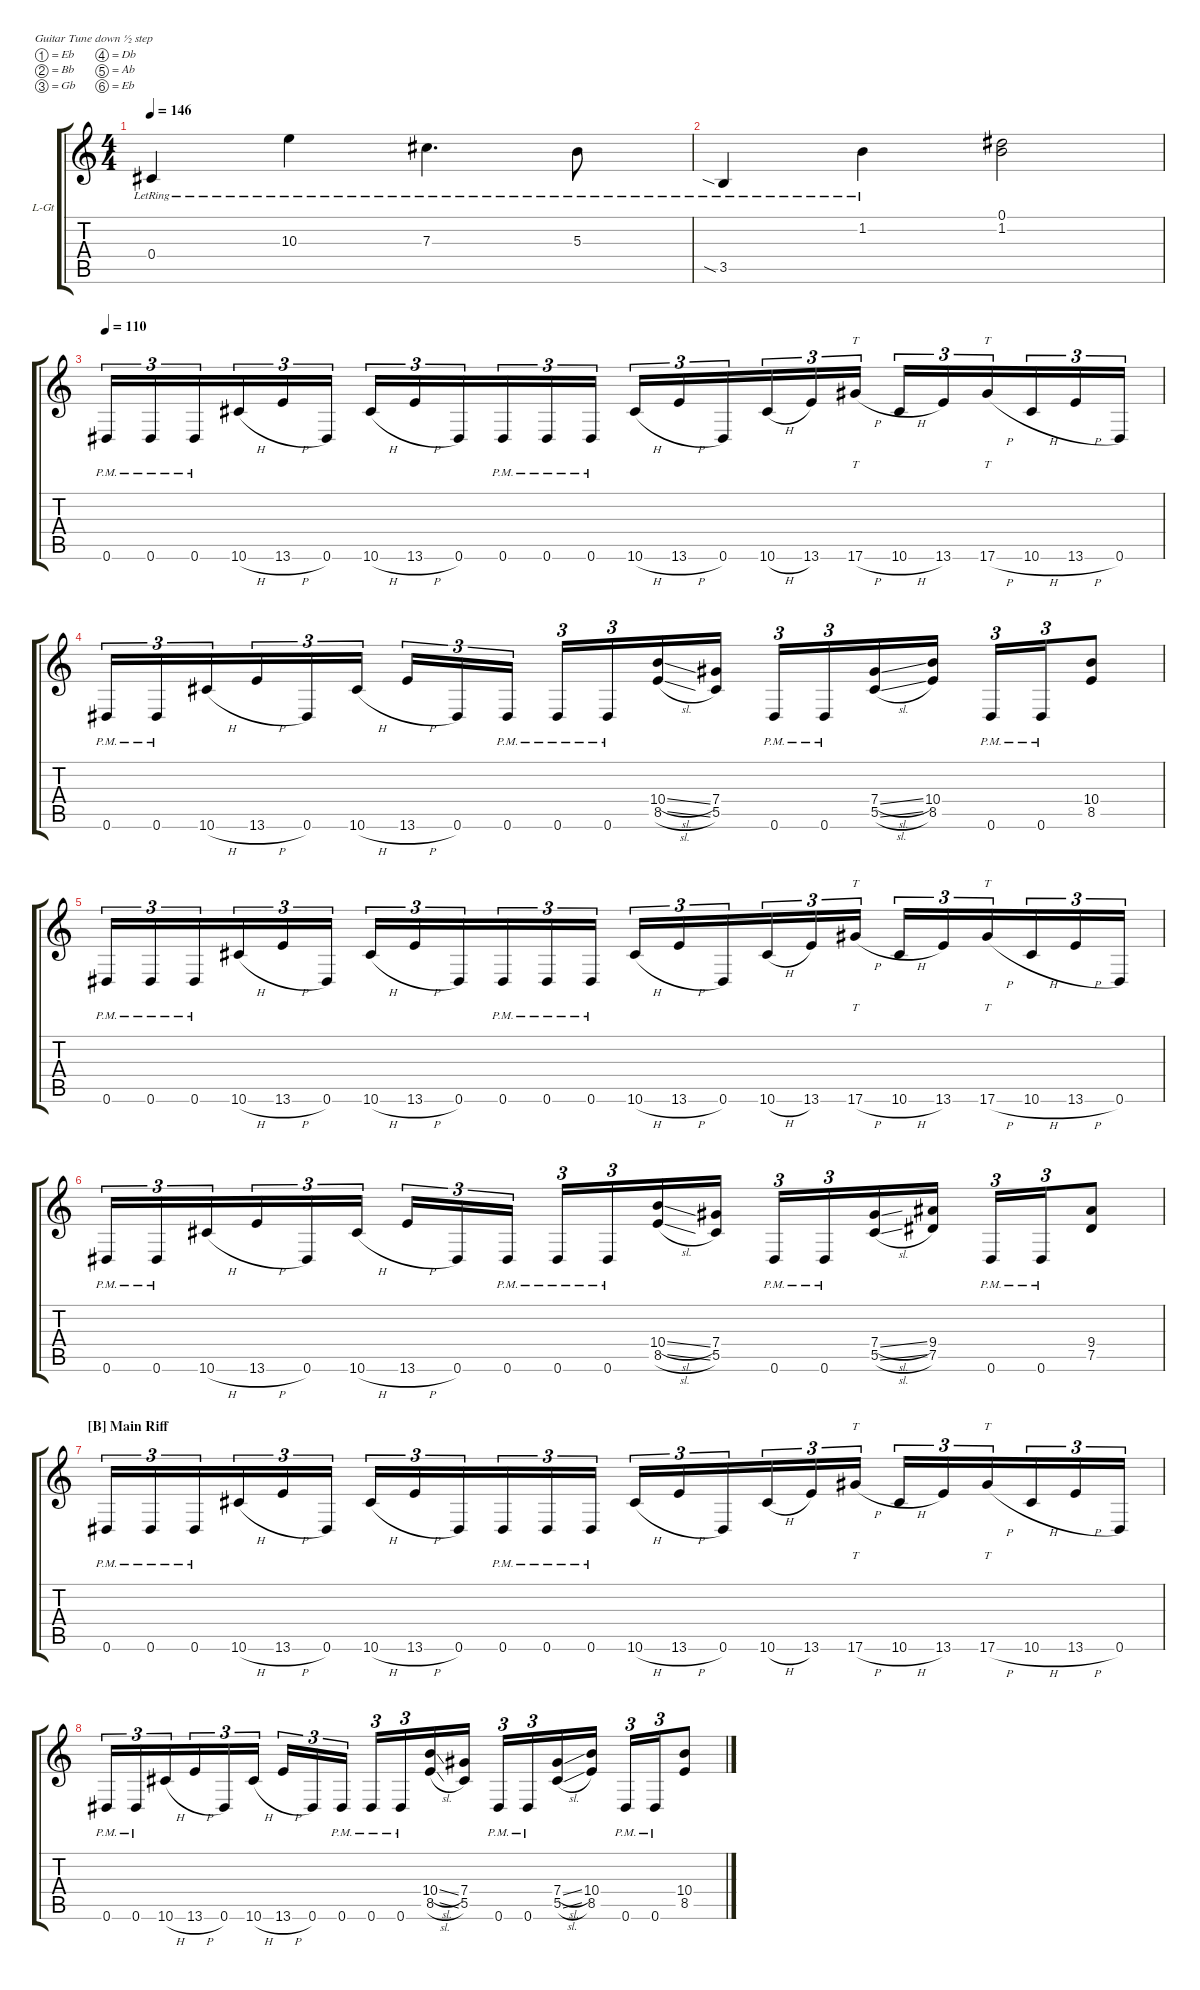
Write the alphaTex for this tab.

\hideDynamics
\bracketExtendMode groupsimilarinstruments
\firstSystemTrackNameOrientation horizontal
\otherSystemsTrackNameOrientation horizontal
\track ("David G. Àlvarez - Lead Guitar" "L-Gt") {instrument distortionguitar}
\staff {score tabs}
\tuning (Eb4 Bb3 Gb3 Db3 Ab2 Eb2)
\ts (4 4)
\tempo 146
\clef g2
\ks c
0.4{lr}.4{dy mf} 10.3{lr}.4 7.3{lr}.4{d} 5.3{lr}.8 |
3.5{sia lr}.4 1.2{lr}.4 (1.2 0.1).2 |
\tempo 110
0.6{pm}.16{tu (3 2) dy f} 0.6{pm}.16{tu (3 2)} 0.6{pm}.16{tu (3 2) beam merge} 10.6{h}.16{tu (3 2)} 13.6{h}.16{tu (3 2)} 0.6.16{tu (3 2)} 10.6{h}.16{tu (3 2)} 13.6{h}.16{tu (3 2)} 0.6.16{tu (3 2) beam merge} 0.6{pm}.16{tu (3 2)} 0.6{pm}.16{tu (3 2)} 0.6{pm}.16{tu (3 2)} 10.6{h}.16{tu (3 2)} 13.6{h}.16{tu (3 2)} 0.6.16{tu (3 2) beam merge} 10.6{h}.16{tu (3 2)} 13.6.16{tu (3 2)} 17.6{h}.16{tt tu (3 2)} 10.6{h}.16{tu (3 2)} 13.6.16{tu (3 2)} 17.6{h}.16{tt tu (3 2) beam merge} 10.6{h}.16{tu (3 2)} 13.6{h}.16{tu (3 2)} 0.6.16{tu (3 2)} |
0.6{pm}.16{tu (3 2)} 0.6{pm}.16{tu (3 2)} 10.6{h}.16{tu (3 2) beam merge} 13.6{h}.16{tu (3 2)} 0.6.16{tu (3 2)} 10.6{h}.16{tu (3 2)} 13.6{h}.16{tu (3 2)} 0.6.16{tu (3 2)} 0.6{pm}.16{tu (3 2) beam split} 0.6{pm}.16{tu (3 2) beam merge} 0.6{pm}.16{tu (3 2) beam merge} (10.4{sl} 8.5{sl}).16{beam merge} (7.4 5.5).16{beam split} 0.6{pm}.16{tu (3 2) beam merge} 0.6{pm}.16{tu (3 2) beam merge} (7.4{sl} 5.5{sl}).16{beam merge} (10.4 8.5).16 0.6{pm}.16{tu (3 2) beam merge} 0.6{pm}.16{tu (3 2) beam merge} (10.4 8.5).8 |
0.6{pm}.16{tu (3 2)} 0.6{pm}.16{tu (3 2)} 0.6{pm}.16{tu (3 2) beam merge} 10.6{h}.16{tu (3 2) beam merge} 13.6{h}.16{tu (3 2)} 0.6.16{tu (3 2)} 10.6{h}.16{tu (3 2)} 13.6{h}.16{tu (3 2)} 0.6.16{tu (3 2) beam merge} 0.6{pm}.16{tu (3 2)} 0.6{pm}.16{tu (3 2)} 0.6{pm}.16{tu (3 2)} 10.6{h}.16{tu (3 2)} 13.6{h}.16{tu (3 2)} 0.6.16{tu (3 2) beam merge} 10.6{h}.16{tu (3 2)} 13.6.16{tu (3 2)} 17.6{h}.16{tt tu (3 2)} 10.6{h}.16{tu (3 2)} 13.6.16{tu (3 2)} 17.6{h}.16{tt tu (3 2) beam merge} 10.6{h}.16{tu (3 2)} 13.6{h}.16{tu (3 2)} 0.6.16{tu (3 2)} |
0.6{pm}.16{tu (3 2)} 0.6{pm}.16{tu (3 2)} 10.6{h}.16{tu (3 2) beam merge} 13.6{h}.16{tu (3 2)} 0.6.16{tu (3 2)} 10.6{h}.16{tu (3 2)} 13.6{h}.16{tu (3 2)} 0.6.16{tu (3 2)} 0.6{pm}.16{tu (3 2)} 0.6{pm}.16{tu (3 2) beam merge} 0.6{pm}.16{tu (3 2) beam merge} (10.4{sl} 8.5{sl}).16{beam merge} (7.4 5.5).16 0.6{pm}.16{tu (3 2) beam merge} 0.6{pm}.16{tu (3 2) beam merge} (7.4{sl} 5.5{sl}).16{beam merge} (9.4 7.5).16 0.6{pm}.16{tu (3 2) beam merge} 0.6{pm}.16{tu (3 2) beam merge} (9.4 7.5).8 |
\section ("B" "Main Riff")
0.6{pm}.16{tu (3 2)} 0.6{pm}.16{tu (3 2)} 0.6{pm}.16{tu (3 2) beam merge} 10.6{h}.16{tu (3 2)} 13.6{h}.16{tu (3 2)} 0.6.16{tu (3 2)} 10.6{h}.16{tu (3 2)} 13.6{h}.16{tu (3 2)} 0.6.16{tu (3 2) beam merge} 0.6{pm}.16{tu (3 2)} 0.6{pm}.16{tu (3 2)} 0.6{pm}.16{tu (3 2)} 10.6{h}.16{tu (3 2)} 13.6{h}.16{tu (3 2)} 0.6.16{tu (3 2) beam merge} 10.6{h}.16{tu (3 2)} 13.6.16{tu (3 2)} 17.6{h}.16{tt tu (3 2)} 10.6{h}.16{tu (3 2)} 13.6.16{tu (3 2)} 17.6{h}.16{tt tu (3 2) beam merge} 10.6{h}.16{tu (3 2)} 13.6{h}.16{tu (3 2)} 0.6.16{tu (3 2)} |
0.6{pm}.16{tu (3 2)} 0.6{pm}.16{tu (3 2)} 10.6{h}.16{tu (3 2) beam merge} 13.6{h}.16{tu (3 2)} 0.6.16{tu (3 2)} 10.6{h}.16{tu (3 2)} 13.6{h}.16{tu (3 2)} 0.6.16{tu (3 2)} 0.6{pm}.16{tu (3 2) beam split} 0.6{pm}.16{tu (3 2) beam merge} 0.6{pm}.16{tu (3 2) beam merge} (10.4{sl} 8.5{sl}).16{beam merge} (7.4 5.5).16{beam split} 0.6{pm}.16{tu (3 2) beam merge} 0.6{pm}.16{tu (3 2) beam merge} (7.4{sl} 5.5{sl}).16{beam merge} (10.4 8.5).16 0.6{pm}.16{tu (3 2) beam merge} 0.6{pm}.16{tu (3 2) beam merge} (10.4 8.5).8
